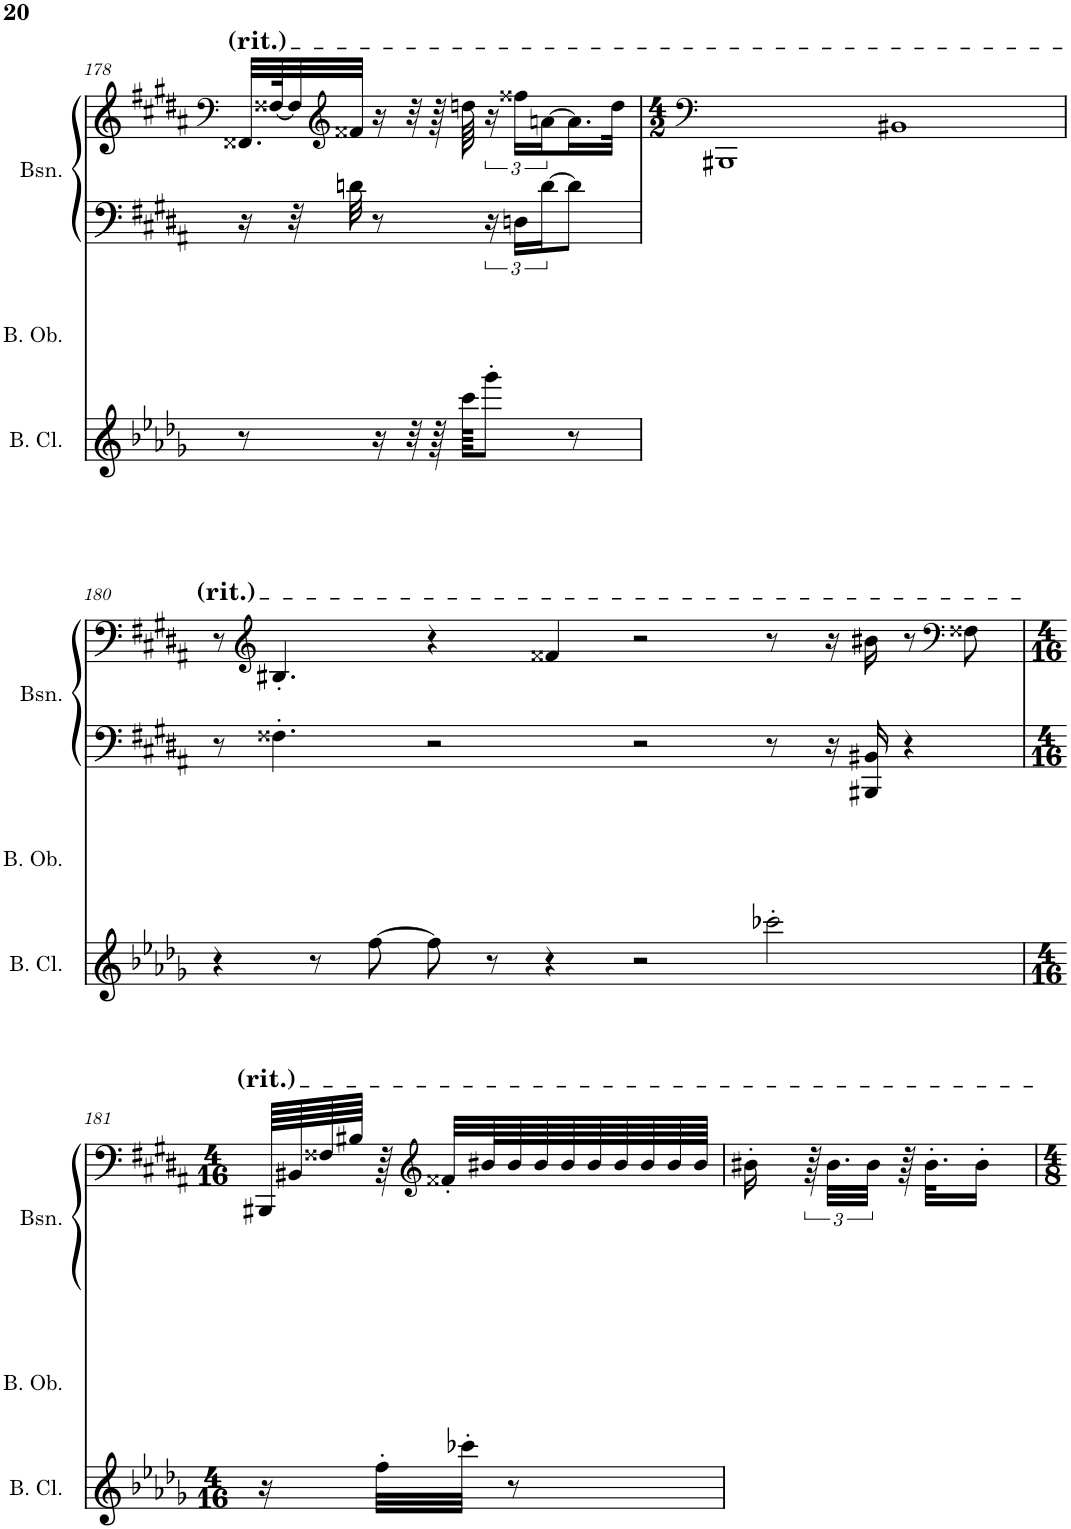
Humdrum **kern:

**kern	**kern	**kern	**kern
*part3	*part2	*part1	*part1
*staff4	*staff3	*staff2	*staff1
*I"Bass Clarinet	*I"Bass Oboe	*I"Bassoon	*
*I'B. Cl.	*I'B. Ob.	*I'Bsn.	*
!!LO:PB:g=z
*clefG2	*clefG2	*clefF4	*clefF4
*Trd8c14	*	*	*
*k[b-e-a-d-g-]	*k[f#c#g#d#a#]	*k[f#c#g#d#a#]	*k[f#c#g#d#a#]
*M4/8	*M4/8	*M4/8	*M4/8
=178	=178	=178	=178
8r	2r	16r	32.FF##X/LLL
.	.	.	[64F##X/K
.	.	32r	32F##/]
*	*	*	*clefG2
.	.	32dn\	32f##X/JJJ
16r	.	8r	16r
32r	.	.	32r
64r	.	.	64r
64ccc\KKKL	.	.	64ddn\
8ggg-'\J	.	24r	24r
.	.	24Dn\LL	24ff##X\LL
.	.	[24d\J	[24an\
8r	.	8d\J]	16.a\]
.	.	.	32dd\JJk
=179	=179	=179	=179
*	*	*	*clefF4
*M4/2	*M4/2	*M4/2	*M4/2
0r	0r	0r	1BBB#X
.	.	.	1BB#X
!!LO:LB:g=z
=180	=180	=180	=180
4r	0r	8r	8r
*	*	*	*clefG2
.	.	4.F##X'\	4.B#X'/
8r	.	.	.
[8ff\	.	.	.
8ff\]	.	2r	4r
8r	.	.	.
4r	.	.	4f##X/
2r	.	2r	2r
2ccc-X'\	.	8r	8r
.	.	16r	16r
.	.	16BBB#X/ 16BB#X/	16b#X\
.	.	4r	8r
*	*	*	*clefF4
.	.	.	8F##X\
!!LO:LB:g=z
=181	=181	=181	=181
*M4/16	*M4/16	*M4/16	*M4/16
16r	4r	4r	64BBB#X/LLLL
.	.	.	64BB#X/
.	.	.	64F##X/
.	.	.	64B#X/JJJJ
32ff'\LLL	.	.	64r
*	*	*	*clefG2
.	.	.	32f##X'/LLL
32ccc-X'\JJJ	.	.	.
.	.	.	64b#X/L
8r	.	.	64b#/
.	.	.	64b#/
.	.	.	64b#/
.	.	.	64b#/
.	.	.	64b#/
.	.	.	64b#/
.	.	.	64b#/
.	.	.	64b#/JJJJ
=182	=182	=182	=182
4r	4r	4r	16b#X'\
.	.	.	96r
.	.	.	48.b#\LLL
.	.	.	48b#\JJJ
.	.	.	64r
.	.	.	32.b#'\KLL
.	.	.	16b#'\JJ
=	=	=	=
*-	*-	*-	*-
